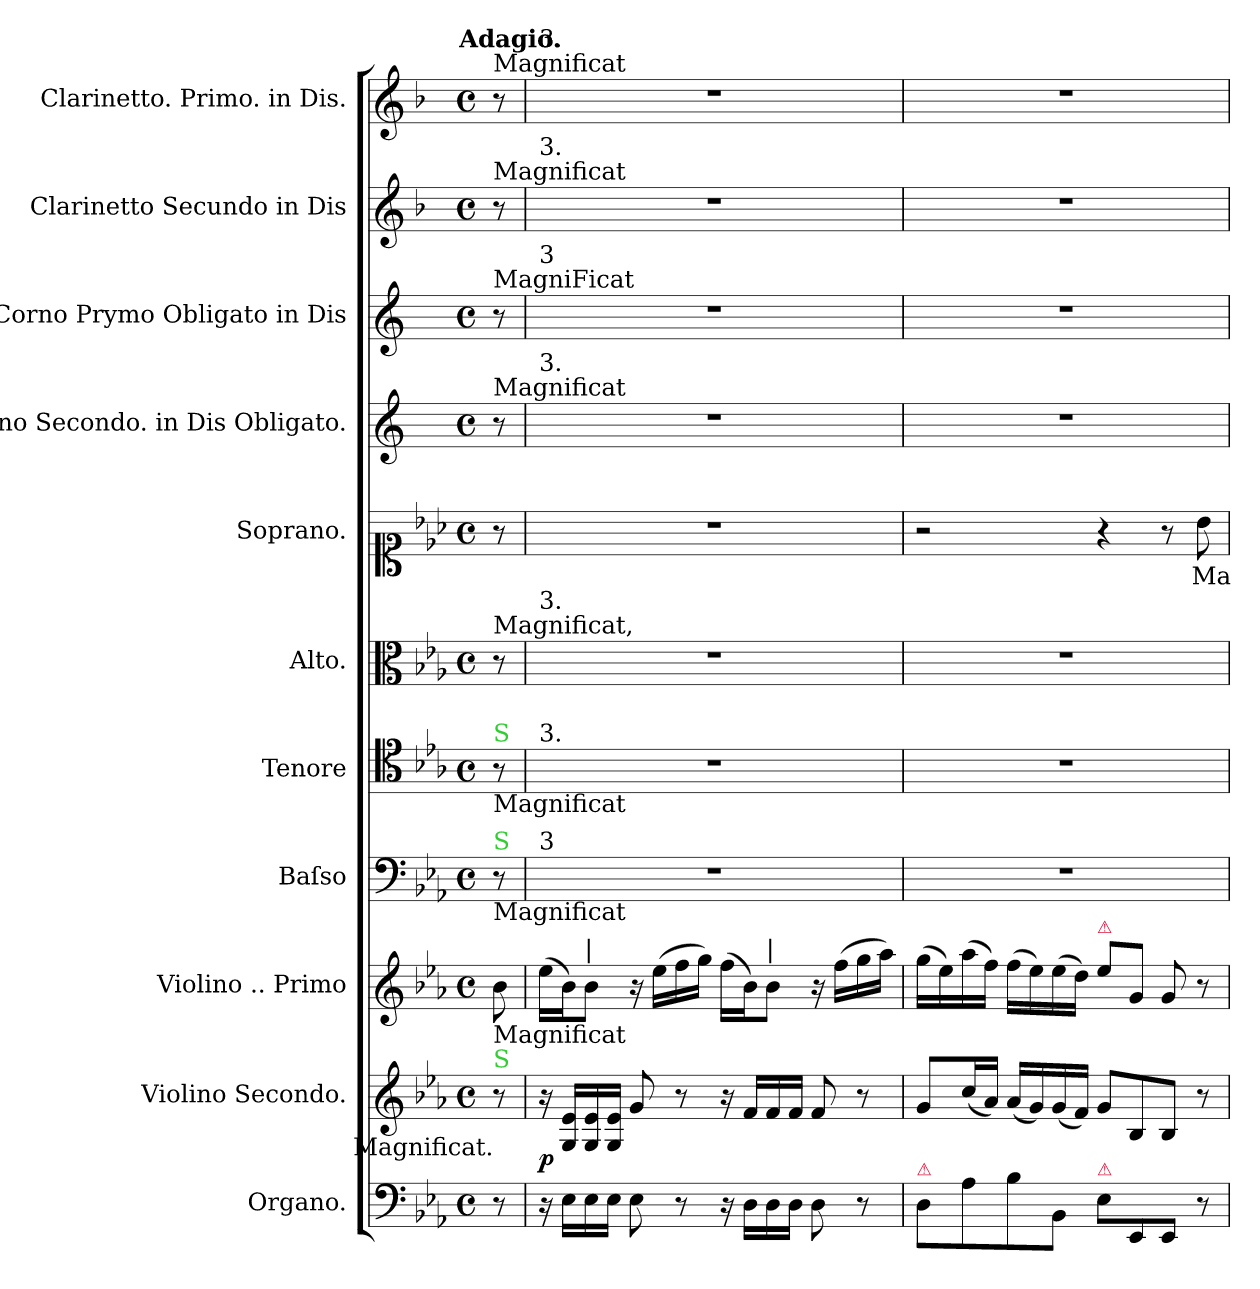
**kern	**dynam	**kern	**dynam	**kern	**kern	**kern	**kern	**kern	**text	**kern	**kern	**kern	**kern
*part11	*part11	*part10	*part10	*part9	*part8	*part7	*part6	*part5	*part5	*part4	*part3	*part2	*part1
*staff11	*staff11	*staff10	*staff10	*staff9	*staff8	*staff7	*staff6	*staff5	*staff5	*staff4	*staff3	*staff2	*staff1
*I"Organo.	*	*I"Violino Secondo.	*	*I"Violino .. Primo	*I"Baſso	*I"Tenore	*I"Alto.	*I"Soprano.	*	*I"Corno Secondo. in Dis Obligato.	*I"Corno Prymo Obligato in Dis	*I"Clarinetto Secundo in Dis	*I"Clarinetto. Primo. in Dis.
*	*	*I'Vln	*	*I'Vln	*	*I'T.	*I'A	*I'S	*	*	*	*I'Cl	*I'Cl
*clefF4	*	*clefG2	*	*clefG2	*clefF4	*clefC4	*clefC3	*clefC1	*	*clefG2	*clefG2	*clefG2	*clefG2
*	*	*	*	*	*	*	*	*	*	*ITrd5c9	*ITrd5c9	*ITrd1c2	*ITrd1c2
*k[b-e-a-]	*	*k[b-e-a-]	*	*k[b-e-a-]	*k[b-e-a-]	*k[b-e-a-]	*k[b-e-a-]	*k[b-e-a-]	*	*k[b-e-a-]	*k[b-e-a-]	*k[b-e-a-]	*k[b-e-a-]
*E-:	*	*E-:	*	*E-:	*E-:	*E-:	*E-:	*E-:	*	*E-:	*E-:	*E-:	*E-:
!!LO:TX:omd:t=Adagio.
*M4/4	*	*M4/4	*	*M4/4	*M4/4	*M4/4	*M4/4	*M4/4	*	*M4/4	*M4/4	*M4/4	*M4/4
*met(c)	*	*met(c)	*	*met(c)	*met(c)	*met(c)	*met(c)	*met(c)	*	*met(c)	*met(c)	*met(c)	*met(c)
=	=	=	=	=	=	=	=	=	=	=	=	=	=
!	!	!	!	!	!	!	!	!	!	!	!	!	!LO:TX:a:t=Magnificat
!	!	!	!	!	!	!	!	!	!	!	!	!LO:TX:a:t=Magnificat	!
!	!	!	!	!	!	!	!	!	!	!	!LO:TX:a:t=MagniFicat	!	!
!	!	!	!	!	!	!	!	!	!	!LO:TX:a:t=Magnificat	!	!	!
!	!	!	!	!	!	!	!LO:TX:a:t=Magnificat,	!	!	!	!	!	!
!	!	!	!	!	!	!LO:TX:a:color=limegreen:t=S	!	!	!	!	!	!	!
!	!	!	!	!	!	!LO:TX:b:t=Magnificat	!	!	!	!	!	!	!
!	!	!	!	!	!LO:TX:a:color=limegreen:t=S	!	!	!	!	!	!	!	!
!	!	!	!	!	!LO:TX:b:t=Magnificat	!	!	!	!	!	!	!	!
!	!	!	!	!LO:TX:b:t=Magnificat	!	!	!	!	!	!	!	!	!
!	!	!LO:TX:a:color=limegreen:t=S	!	!	!	!	!	!	!	!	!	!	!
!	!	!LO:TX:b:rj:t=Magnificat.	!	!	!	!	!	!	!	!	!	!	!
8r	p&colon;	8r	.	8b-\	8r	8r	8r	8r	.	8r	8r	8r	8r
=1	=1	=1	=1	=1	=1	=1	=1	=1	=1	=1	=1	=1	=1
!	!	!	!	!	!	!	!	!	!	!	!	!	!LO:TX:a:t=3.
!	!	!	!	!	!	!	!	!	!	!	!	!LO:TX:a:t=3.	!
!	!	!	!	!	!	!	!	!	!	!	!LO:TX:a:t=3	!	!
!	!	!	!	!	!	!	!	!	!	!LO:TX:a:t=3.	!	!	!
!	!	!	!	!	!	!	!LO:TX:a:t=3.	!	!	!	!	!	!
!	!	!	!	!	!	!LO:TX:a:t=3.	!	!	!	!	!	!	!
!	!	!	!	!	!LO:TX:a:t=3	!	!	!	!	!	!	!	!
!	!	!	!LO:DY:b	!	!	!	!	!	!	!	!	!	!
16r	.	16r	p.	(16ee-\LL	1r	1r	1r	1r	.	1r	1r	1r	1r
16E-\LL	.	16G/ 16e-/LL	.	16b-\J)	.	.	.	.	.	.	.	.	.
!	!	!	!	!LO:TX:a:t=|	!	!	!	!	!	!	!	!	!
16E-\	.	16G/ 16e-/	.	8b-\J	.	.	.	.	.	.	.	.	.
16E-\JJ	.	16G/ 16e-/JJ	.	.	.	.	.	.	.	.	.	.	.
8E-\	.	8g/	.	16r	.	.	.	.	.	.	.	.	.
.	.	.	.	(16ee-\LL	.	.	.	.	.	.	.	.	.
8r	.	8r	.	16ff\	.	.	.	.	.	.	.	.	.
.	.	.	.	16gg\JJ)	.	.	.	.	.	.	.	.	.
16r	.	16r	.	(16ff\LL	.	.	.	.	.	.	.	.	.
16D\LL	.	16f/LL	.	16b-\J)	.	.	.	.	.	.	.	.	.
!	!	!	!	!LO:TX:a:t=|	!	!	!	!	!	!	!	!	!
16D\	.	16f/	.	8b-\J	.	.	.	.	.	.	.	.	.
16D\JJ	.	16f/JJ	.	.	.	.	.	.	.	.	.	.	.
8D\	.	8f/	.	16r	.	.	.	.	.	.	.	.	.
.	.	.	.	(16ff\LL	.	.	.	.	.	.	.	.	.
8r	.	8r	.	16gg\	.	.	.	.	.	.	.	.	.
.	.	.	.	16aa-\JJ)	.	.	.	.	.	.	.	.	.
=2	=2	=2	=2	=2	=2	=2	=2	=2	=2	=2	=2	=2	=2
!LO:TX:a:color=crimson:t=⚠	!	!	!	!	!	!	!	!	!	!	!	!	!
8D\L	.	8g/L	.	(16gg\LL	1r	1r	1r	2r	.	1r	1r	1r	1r
.	.	.	.	16ee-\)	.	.	.	.	.	.	.	.	.
8A-\	.	(16cc/L	.	(16aa-\	.	.	.	.	.	.	.	.	.
.	.	16a-/JJ)	.	16ff\JJ)	.	.	.	.	.	.	.	.	.
8B-\	.	(16a-/LL	.	(16ff\LL	.	.	.	.	.	.	.	.	.
.	.	16g/)	.	16ee-\)	.	.	.	.	.	.	.	.	.
8BB-/J	.	(16g/	.	(16ee-\	.	.	.	.	.	.	.	.	.
.	.	16f/JJ)	.	16dd\JJ)	.	.	.	.	.	.	.	.	.
!	!	!	!	!LO:TX:a:color=crimson:t=⚠	!	!	!	!	!	!	!	!	!
!LO:TX:a:color=crimson:t=⚠	!	!	!	!	!	!	!	!	!	!	!	!	!
8E-\L	.	8g/L	.	8ee-\L	.	.	.	4r	.	.	.	.	.
8EE-/	.	8B-/	.	8g/J	.	.	.	.	.	.	.	.	.
8EE-/J	.	8B-/J	.	8g/	.	.	.	8r	.	.	.	.	.
8r	.	8r	.	8r	.	.	.	8b-\	Ma-	.	.	.	.
=	=	=	=	=	=	=	=	=	=	=	=	=	=
*-	*-	*-	*-	*-	*-	*-	*-	*-	*-	*-	*-	*-	*-
